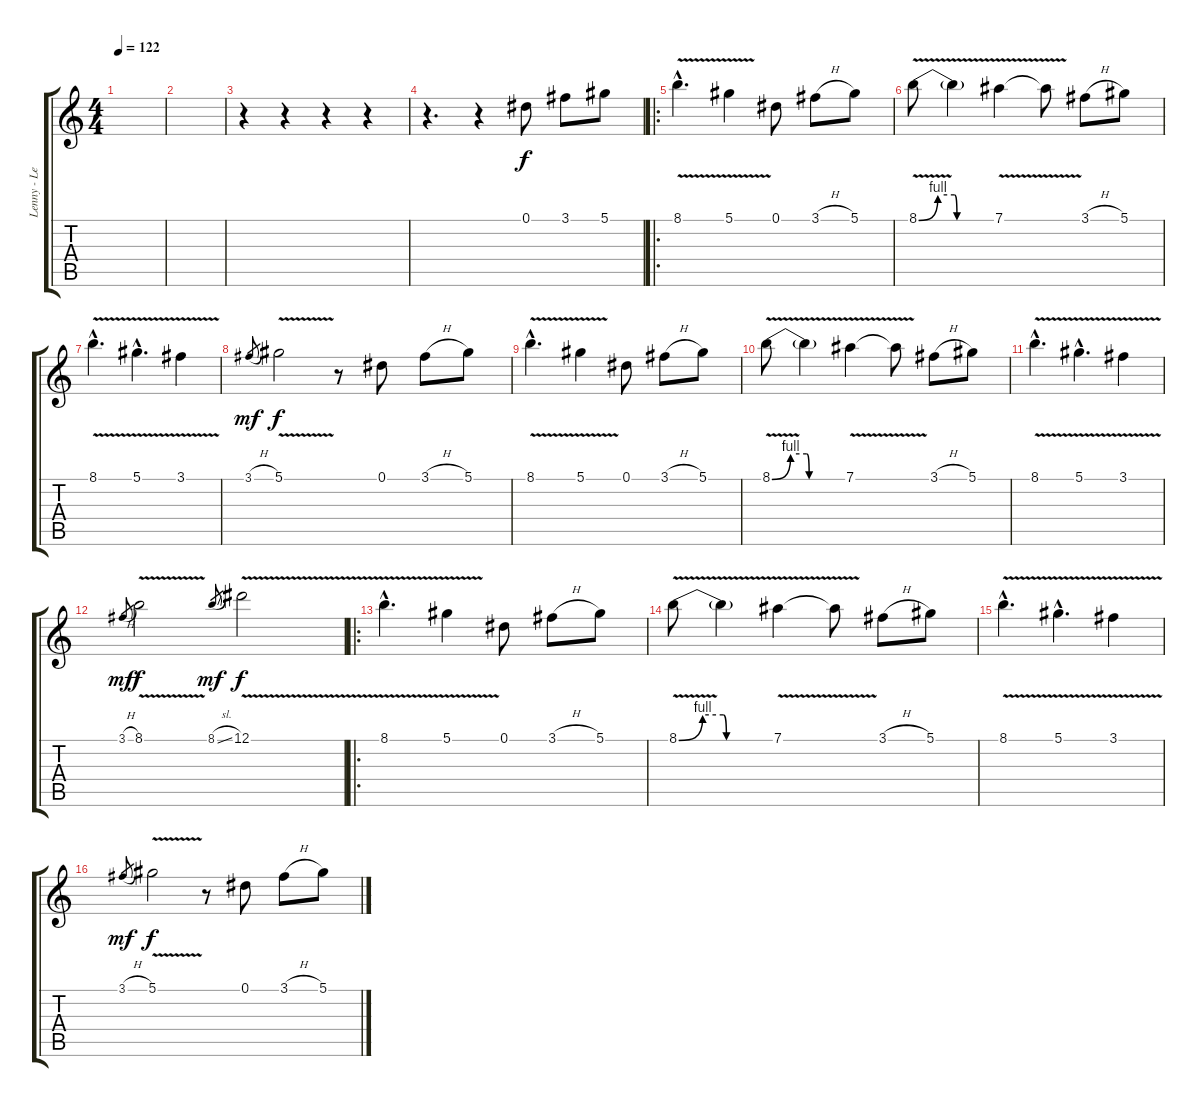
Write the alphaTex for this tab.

\track ("Lenny - Lead Guitar" "Lenny - Le") {instrument overdrivenguitar}
\staff {score tabs}
\tuning (Eb4 Bb3 Gb3 Db3 Ab2 Eb2) {hide}
\ts (4 4)
\tempo 122
\clef g2
\ks c
|
|
r.4 r.4 r.4 r.4 |
r.4{d} r.4 0.1.8 3.1.8 5.1.8 |
\ro
8.1{v hac}.4{d} 5.1{v}.4 0.1.8 3.1{h}.8 5.1.8 |
8.1{be (custom 0 0 15 4 28 4 30 0 45 0 60 0) v}.8 8.1{t}.4 7.1{v}.4 7.1{t}.8 3.1{h}.8 5.1.8 |
8.1{v hac}.4{d} 5.1{v hac}.4{d} 3.1{v}.4 |
3.1{h}.8{gr dy mf} 5.1{v}.2{dy f} r.8 0.1.8 3.1{h}.8 5.1.8 |
8.1{v hac}.4{d} 5.1{v}.4 0.1.8 3.1{h}.8 5.1.8 |
8.1{be (custom 0 0 15 4 28 4 30 0 45 0 60 0) v}.8 8.1{t}.4 7.1{v}.4 7.1{t}.8 3.1{h}.8 5.1.8 |
8.1{v hac}.4{d} 5.1{v hac}.4{d} 3.1{v}.4 |
3.1{h}.8{gr dy mf} 8.1{v}.2{dy f} 8.1{sl}.8{gr dy mf} 12.1{v}.2{dy f} |
\ro
8.1{v hac}.4{d} 5.1{v}.4 0.1.8 3.1{h}.8 5.1.8 |
8.1{be (custom 0 0 15 4 28 4 30 0 45 0 60 0) v}.8 8.1{t}.4 7.1{v}.4 7.1{t}.8 3.1{h}.8 5.1.8 |
8.1{v hac}.4{d} 5.1{v hac}.4{d} 3.1{v}.4 |
3.1{h}.8{gr dy mf} 5.1{v}.2{dy f} r.8 0.1.8 3.1{h}.8 5.1.8
